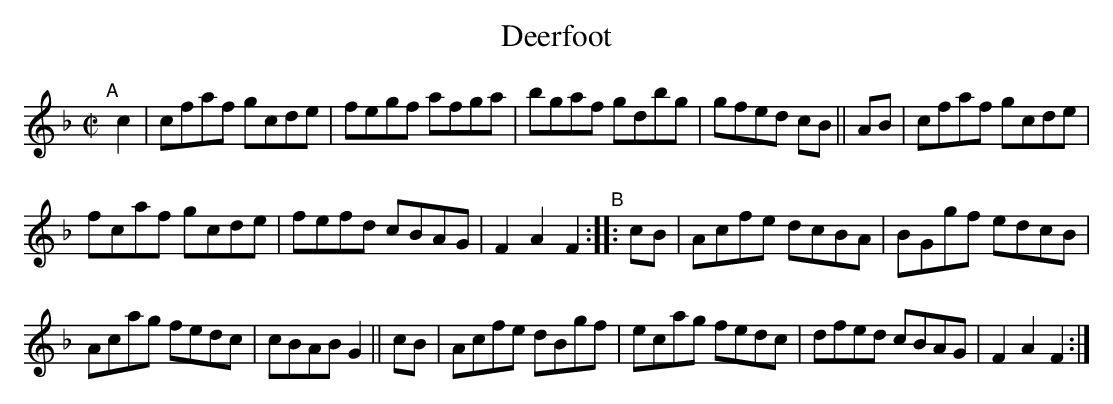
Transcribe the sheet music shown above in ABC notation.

X:1
T: Deerfoot
M: C|
L: 1/8
K: F
"^A"[|]\
c2 | cfaf gcde | fegf afga | bgaf gdbg | gfed cB || AB | cfaf gcde |
fcaf gcde | fefd cBAG | F2A2 F2 "^B":: cB | Acfe dcBA | BGgf edcB |
Acag fedc | cBAB G2 || cB | Acfe dBgf | ecag fedc | dfed cBAG | F2A2 F2 :|
